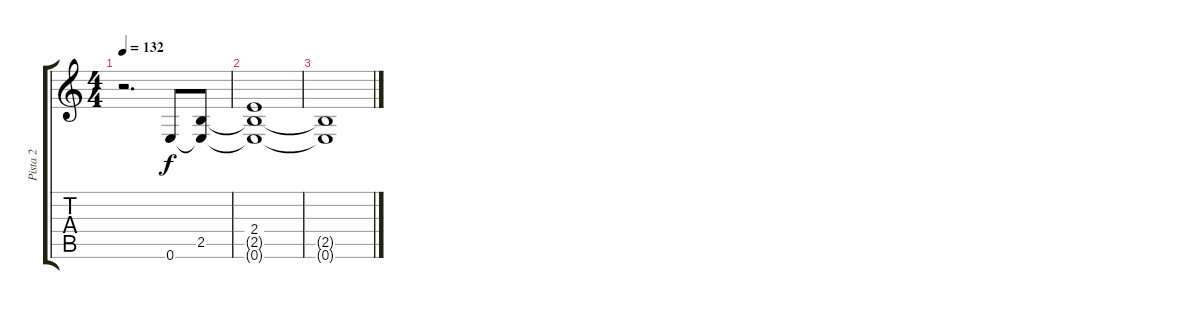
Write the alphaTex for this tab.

\track ("Pista 2" "Pista 2") {instrument electricguitarmuted}
\staff {score tabs}
\tuning (E4 B3 G3 D3 A2 E2) {hide}
\ts (4 4)
\tempo 132
\clef g2
\ks c
r.2{d dy f} 0.6.8{instrument electricguitarjazz} (2.5 0.6{t}).8 |
(2.4 2.5{t} 0.6{t}).1{volume 3} |
(2.5{t} 0.6{t}).1
